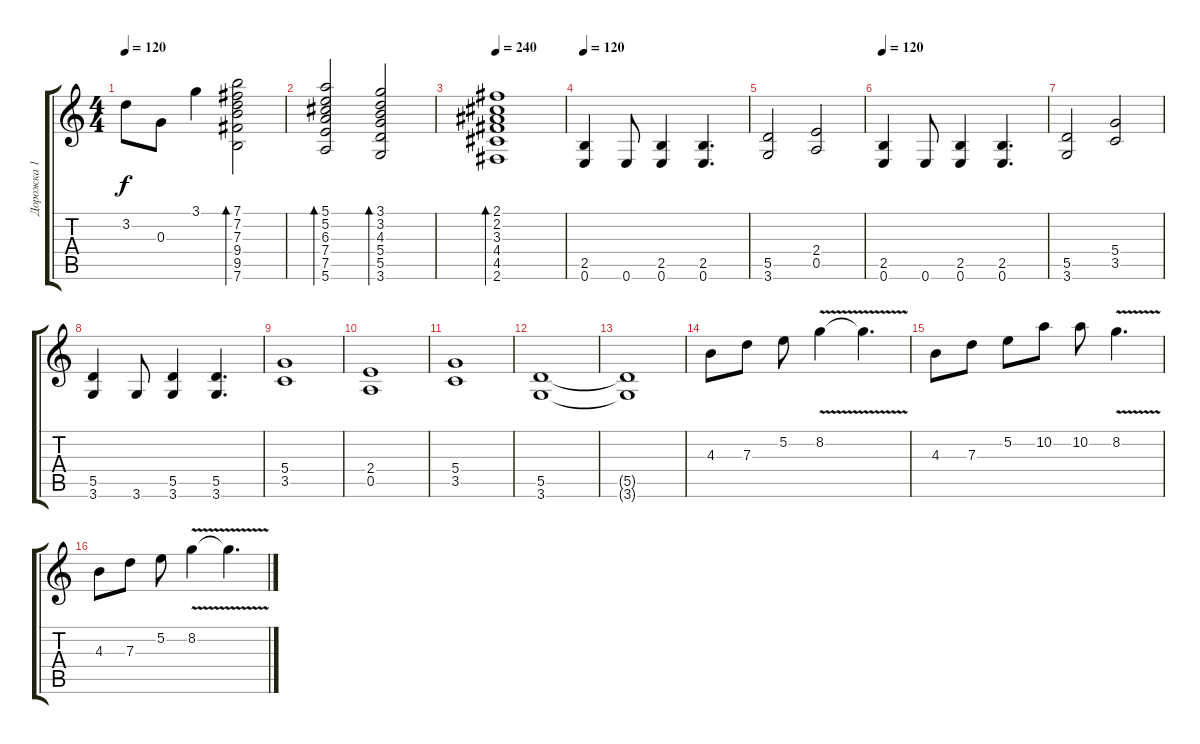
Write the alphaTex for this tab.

\track ("Дорожка 1" "Дорожка 1") {instrument acousticguitarsteel}
\staff {score tabs}
\tuning (E4 B3 G3 D3 A2 E2) {hide}
\ts (4 4)
\tempo 120
\clef g2
\ks c
3.2.8{dy f} 0.3.8 3.1.4 (7.1 7.2 7.3 9.4 9.5 7.6).2{bd 60} |
(5.1 5.2 6.3 7.4 7.5 5.6).2{bd 60} (3.1 3.2 4.3 5.4 5.5 3.6).2{bd 60} |
\tempo 240
(2.1 2.2 3.3 4.4 4.5 2.6).1{bd 60} |
\tempo 120
(2.5 0.6).4{instrument distortionguitar} 0.6.8 (2.5 0.6).4 (2.5 0.6).4{d} |
(5.5 3.6).2 (2.4 0.5).2 |
\tempo 120
(2.5 0.6).4{instrument distortionguitar} 0.6.8 (2.5 0.6).4 (2.5 0.6).4{d} |
(5.5 3.6).2 (5.4 3.5).2 |
(5.5 3.6).4 3.6.8 (5.5 3.6).4 (5.5 3.6).4{d} |
(5.4 3.5).1 |
(2.4 0.5).1 |
(5.4 3.5).1 |
(5.5 3.6).1 |
(5.5{t} 3.6{t}).1 |
4.3.8{instrument acousticguitarsteel} 7.3.8 5.2.8 8.2{v}.4 8.2{t}.4{d} |
4.3.8 7.3.8 5.2.8 10.2.8 10.2.8 8.2{v}.4{d} |
4.3.8 7.3.8 5.2.8 8.2{v}.4 8.2{t}.4{d}
